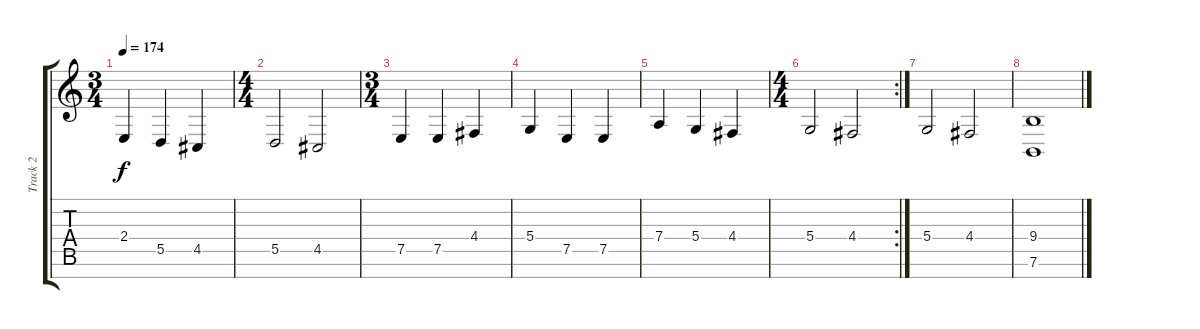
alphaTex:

\track ("Track 2" "Track 2") {instrument stringensemble1}
\staff {score tabs}
\tuning (E4 B3 G3 D3 A2 E2 B1) {hide}
\ts (3 4)
\tempo 174
\clef g2
\ks c
2.4.4{dy f} 5.5.4 4.5.4 |
\ts (4 4)
5.5.2 4.5.2 |
\ts (3 4)
7.5.4 7.5.4 4.4.4 |
5.4.4 7.5.4 7.5.4 |
7.4.4 5.4.4 4.4.4 |
\rc 2
\ts (4 4)
5.4.2 4.4.2 |
5.4.2 4.4.2 |
(9.4 7.6).1
